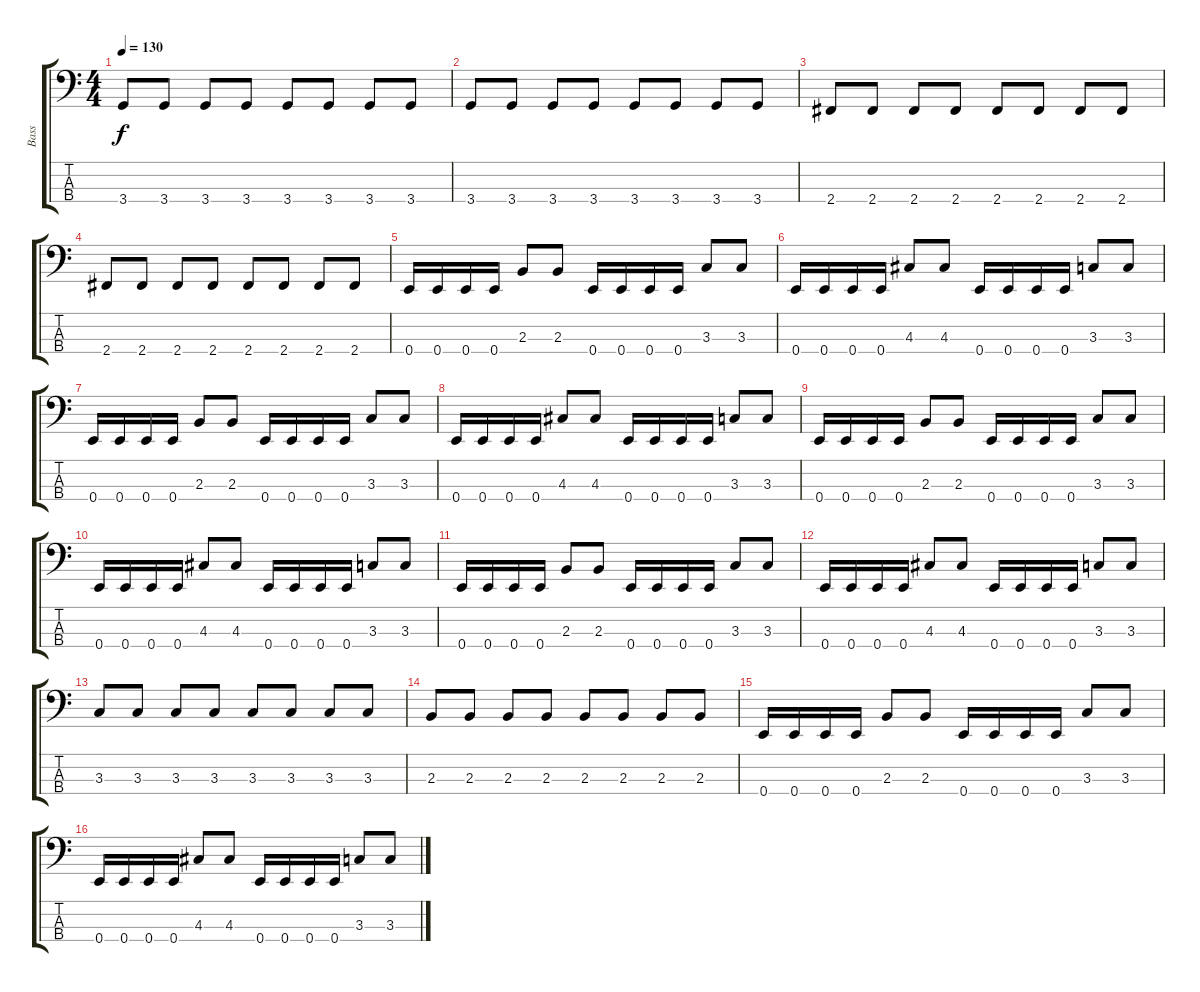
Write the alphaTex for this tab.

\track ("Bass" "Bass") {instrument electricbasspick}
\staff {score tabs}
\tuning (G2 D2 A1 E1) {hide}
\ts (4 4)
\tempo 130
\clef f4
\ks c
3.4.8{dy f} 3.4.8 3.4.8 3.4.8 3.4.8 3.4.8 3.4.8 3.4.8 |
3.4.8 3.4.8 3.4.8 3.4.8 3.4.8 3.4.8 3.4.8 3.4.8 |
2.4.8 2.4.8 2.4.8 2.4.8 2.4.8 2.4.8 2.4.8 2.4.8 |
2.4.8 2.4.8 2.4.8 2.4.8 2.4.8 2.4.8 2.4.8 2.4.8 |
0.4.16 0.4.16 0.4.16 0.4.16 2.3.8 2.3.8 0.4.16 0.4.16 0.4.16 0.4.16 3.3.8 3.3.8 |
0.4.16 0.4.16 0.4.16 0.4.16 4.3.8 4.3.8 0.4.16 0.4.16 0.4.16 0.4.16 3.3.8 3.3.8 |
0.4.16 0.4.16 0.4.16 0.4.16 2.3.8 2.3.8 0.4.16 0.4.16 0.4.16 0.4.16 3.3.8 3.3.8 |
0.4.16 0.4.16 0.4.16 0.4.16 4.3.8 4.3.8 0.4.16 0.4.16 0.4.16 0.4.16 3.3.8 3.3.8 |
0.4.16 0.4.16 0.4.16 0.4.16 2.3.8 2.3.8 0.4.16 0.4.16 0.4.16 0.4.16 3.3.8 3.3.8 |
0.4.16 0.4.16 0.4.16 0.4.16 4.3.8 4.3.8 0.4.16 0.4.16 0.4.16 0.4.16 3.3.8 3.3.8 |
0.4.16 0.4.16 0.4.16 0.4.16 2.3.8 2.3.8 0.4.16 0.4.16 0.4.16 0.4.16 3.3.8 3.3.8 |
0.4.16 0.4.16 0.4.16 0.4.16 4.3.8 4.3.8 0.4.16 0.4.16 0.4.16 0.4.16 3.3.8 3.3.8 |
3.3.8 3.3.8 3.3.8 3.3.8 3.3.8 3.3.8 3.3.8 3.3.8 |
2.3.8 2.3.8 2.3.8 2.3.8 2.3.8 2.3.8 2.3.8 2.3.8 |
0.4.16 0.4.16 0.4.16 0.4.16 2.3.8 2.3.8 0.4.16 0.4.16 0.4.16 0.4.16 3.3.8 3.3.8 |
0.4.16 0.4.16 0.4.16 0.4.16 4.3.8 4.3.8 0.4.16 0.4.16 0.4.16 0.4.16 3.3.8 3.3.8
